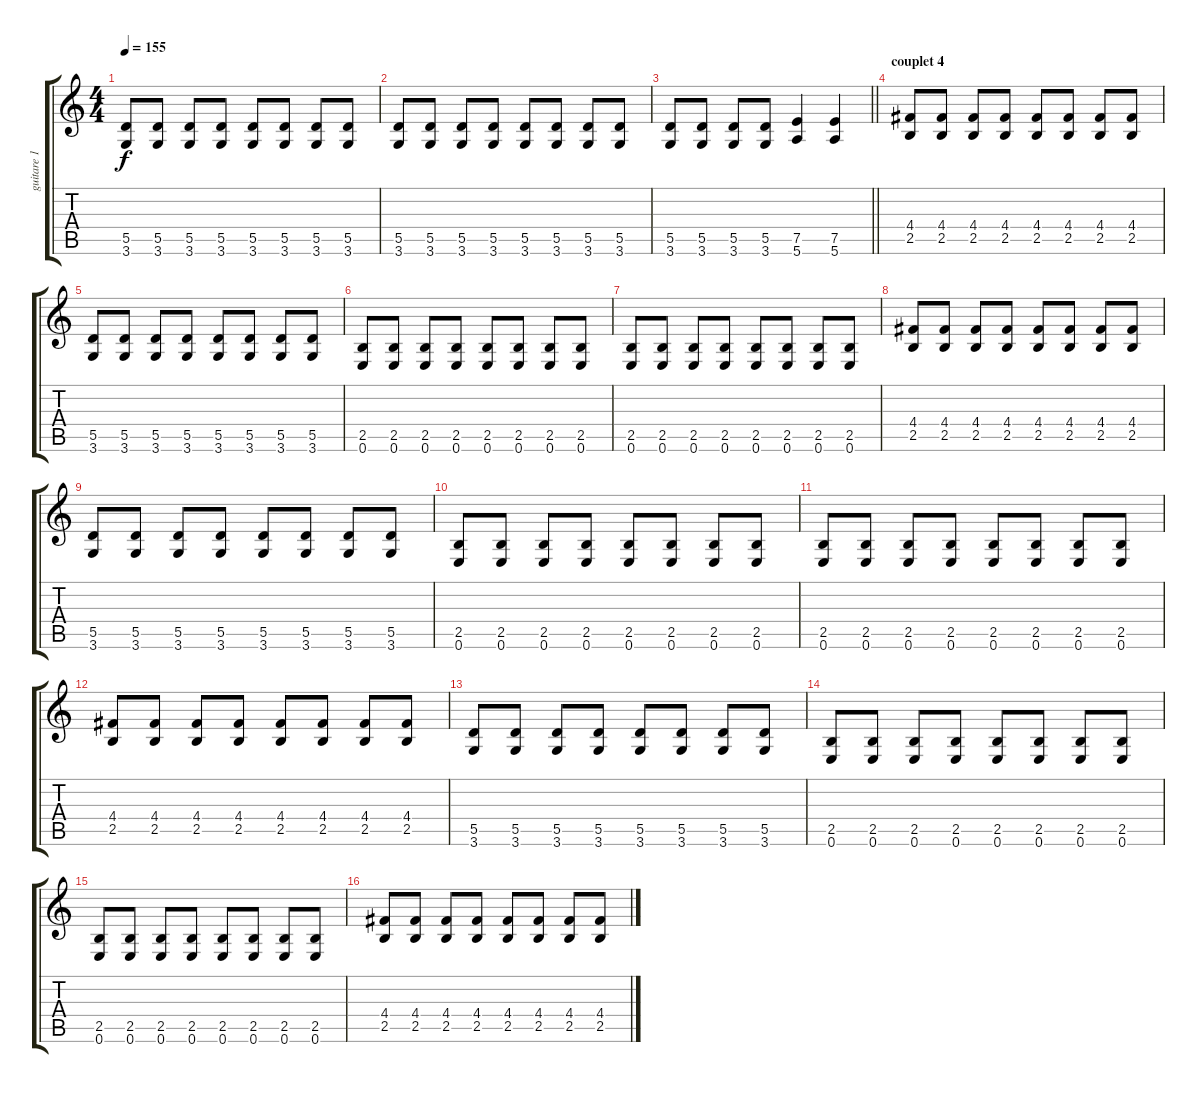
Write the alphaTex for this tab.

\track ("guitare 1" "guitare 1") {instrument overdrivenguitar}
\staff {score tabs}
\tuning (E4 B3 G3 D3 A2 E2) {hide}
\ts (4 4)
\tempo 155
\clef g2
\ks c
(5.5 3.6).8{dy f} (5.5 3.6).8 (5.5 3.6).8 (5.5 3.6).8 (5.5 3.6).8 (5.5 3.6).8 (5.5 3.6).8 (5.5 3.6).8 |
(5.5 3.6).8 (5.5 3.6).8 (5.5 3.6).8 (5.5 3.6).8 (5.5 3.6).8 (5.5 3.6).8 (5.5 3.6).8 (5.5 3.6).8 |
\barLineRight lightlight
(5.5 3.6).8 (5.5 3.6).8 (5.5 3.6).8 (5.5 3.6).8 (7.5 5.6).4 (7.5 5.6).4 |
\section ("" "couplet 4")
(4.4 2.5).8 (4.4 2.5).8 (4.4 2.5).8 (4.4 2.5).8 (4.4 2.5).8 (4.4 2.5).8 (4.4 2.5).8 (4.4 2.5).8 |
(5.5 3.6).8 (5.5 3.6).8 (5.5 3.6).8 (5.5 3.6).8 (5.5 3.6).8 (5.5 3.6).8 (5.5 3.6).8 (5.5 3.6).8 |
(2.5 0.6).8 (2.5 0.6).8 (2.5 0.6).8 (2.5 0.6).8 (2.5 0.6).8 (2.5 0.6).8 (2.5 0.6).8 (2.5 0.6).8 |
(2.5 0.6).8 (2.5 0.6).8 (2.5 0.6).8 (2.5 0.6).8 (2.5 0.6).8 (2.5 0.6).8 (2.5 0.6).8 (2.5 0.6).8 |
(4.4 2.5).8 (4.4 2.5).8 (4.4 2.5).8 (4.4 2.5).8 (4.4 2.5).8 (4.4 2.5).8 (4.4 2.5).8 (4.4 2.5).8 |
(5.5 3.6).8 (5.5 3.6).8 (5.5 3.6).8 (5.5 3.6).8 (5.5 3.6).8 (5.5 3.6).8 (5.5 3.6).8 (5.5 3.6).8 |
(2.5 0.6).8 (2.5 0.6).8 (2.5 0.6).8 (2.5 0.6).8 (2.5 0.6).8 (2.5 0.6).8 (2.5 0.6).8 (2.5 0.6).8 |
(2.5 0.6).8 (2.5 0.6).8 (2.5 0.6).8 (2.5 0.6).8 (2.5 0.6).8 (2.5 0.6).8 (2.5 0.6).8 (2.5 0.6).8 |
(4.4 2.5).8 (4.4 2.5).8 (4.4 2.5).8 (4.4 2.5).8 (4.4 2.5).8 (4.4 2.5).8 (4.4 2.5).8 (4.4 2.5).8 |
(5.5 3.6).8 (5.5 3.6).8 (5.5 3.6).8 (5.5 3.6).8 (5.5 3.6).8 (5.5 3.6).8 (5.5 3.6).8 (5.5 3.6).8 |
(2.5 0.6).8 (2.5 0.6).8 (2.5 0.6).8 (2.5 0.6).8 (2.5 0.6).8 (2.5 0.6).8 (2.5 0.6).8 (2.5 0.6).8 |
(2.5 0.6).8 (2.5 0.6).8 (2.5 0.6).8 (2.5 0.6).8 (2.5 0.6).8 (2.5 0.6).8 (2.5 0.6).8 (2.5 0.6).8 |
(4.4 2.5).8 (4.4 2.5).8 (4.4 2.5).8 (4.4 2.5).8 (4.4 2.5).8 (4.4 2.5).8 (4.4 2.5).8 (4.4 2.5).8
